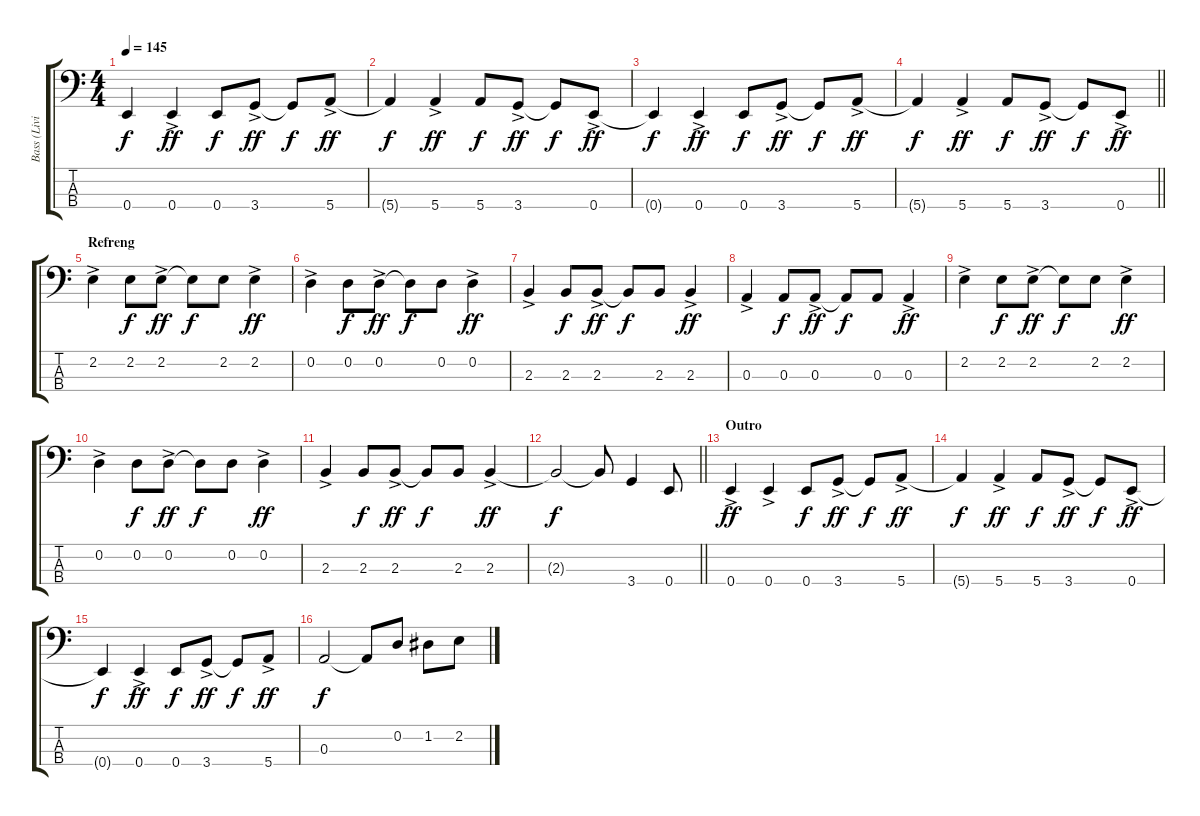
\track ("Bass (Livio)" "Bass (Livi") {instrument electricbasspick}
\staff {score tabs}
\tuning (G2 D2 A1 E1) {hide}
\ts (4 4)
\tempo 145
\clef f4
\ks c
0.4{t}.4{dy f} 0.4{ac}.4{dy ff} 0.4.8{dy f} 3.4{ac}.8{dy ff} 3.4{t}.8{dy f} 5.4{ac}.8{dy ff} |
5.4{t}.4{dy f} 5.4{ac}.4{dy ff} 5.4.8{dy f} 3.4{ac}.8{dy ff} 3.4{t}.8{dy f} 0.4{ac}.8{dy ff} |
0.4{t}.4{dy f} 0.4{ac}.4{dy ff} 0.4.8{dy f} 3.4{ac}.8{dy ff} 3.4{t}.8{dy f} 5.4{ac}.8{dy ff} |
\barLineRight lightlight
5.4{t}.4{dy f} 5.4{ac}.4{dy ff} 5.4.8{dy f} 3.4{ac}.8{dy ff} 3.4{t}.8{dy f} 0.4{ac}.8{dy ff} |
\section ("" "Refreng")
2.2{ac}.4 2.2.8{dy f} 2.2{ac}.8{dy ff} 2.2{t}.8{dy f} 2.2.8 2.2{ac}.4{dy ff} |
0.2{ac}.4 0.2.8{dy f} 0.2{ac}.8{dy ff} 0.2{t}.8{dy f} 0.2.8 0.2{ac}.4{dy ff} |
2.3{ac}.4 2.3.8{dy f} 2.3{ac}.8{dy ff} 2.3{t}.8{dy f} 2.3.8 2.3{ac}.4{dy ff} |
0.3{ac}.4 0.3.8{dy f} 0.3{ac}.8{dy ff} 0.3{t}.8{dy f} 0.3.8 0.3{ac}.4{dy ff} |
2.2{ac}.4 2.2.8{dy f} 2.2{ac}.8{dy ff} 2.2{t}.8{dy f} 2.2.8 2.2{ac}.4{dy ff} |
0.2{ac}.4 0.2.8{dy f} 0.2{ac}.8{dy ff} 0.2{t}.8{dy f} 0.2.8 0.2{ac}.4{dy ff} |
2.3{ac}.4 2.3.8{dy f} 2.3{ac}.8{dy ff} 2.3{t}.8{dy f} 2.3.8 2.3{ac}.4{dy ff} |
\barLineRight lightlight
2.3{t}.2{dy f} 2.3{t}.8 3.4.4 0.4.8 |
\section ("" "Outro")
0.4{ac}.4{dy ff} 0.4{ac}.4 0.4.8{dy f} 3.4{ac}.8{dy ff} 3.4{t}.8{dy f} 5.4{ac}.8{dy ff} |
5.4{t}.4{dy f} 5.4{ac}.4{dy ff} 5.4.8{dy f} 3.4{ac}.8{dy ff} 3.4{t}.8{dy f} 0.4{ac}.8{dy ff} |
0.4{t}.4{dy f} 0.4{ac}.4{dy ff} 0.4.8{dy f} 3.4{ac}.8{dy ff} 3.4{t}.8{dy f} 5.4{ac}.8{dy ff} |
0.3.2{dy f} 0.3{t}.8 0.2.8 1.2.8 2.2.8
